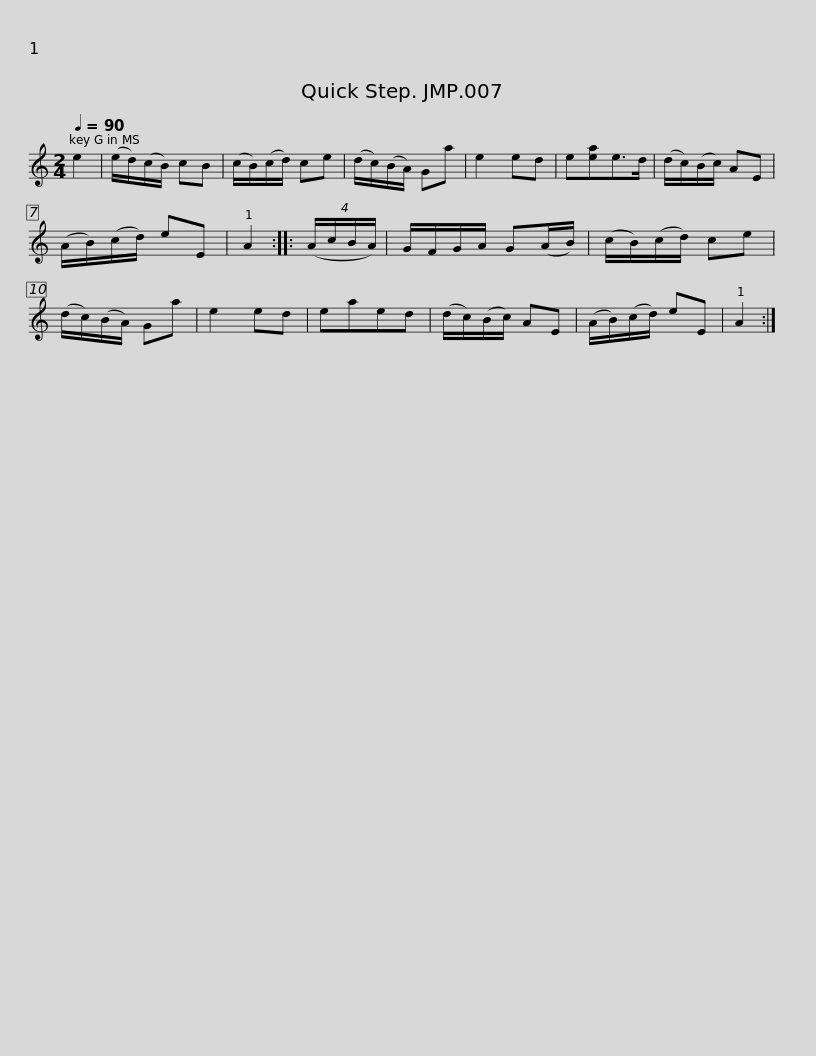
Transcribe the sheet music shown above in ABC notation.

X:1
L:1/8
Q:1/4=90
M:2/4
I:linebreak $
K:C
V:1 treble
V:1
 e2 | (e/d/)(c/B/) cB | (c/B/)(c/d/) ce | (d/c/)(B/A/) Ga | e2 ed | %5
 e[ea]e>d | (d/c/)(B/c/) AE | (A/B/)(c/d/) eE | A2 :: (4:3:4(A/c/B/A/) |$ %10
 G/F/G/A/ G(A/B/) | (c/B/)(c/d/) ce | (d/c/)(B/A/) Ga | e2 ed | eaed | %15
 (d/c/)(B/c/) AE | (A/B/)(c/d/) eE | A2 :| %18
